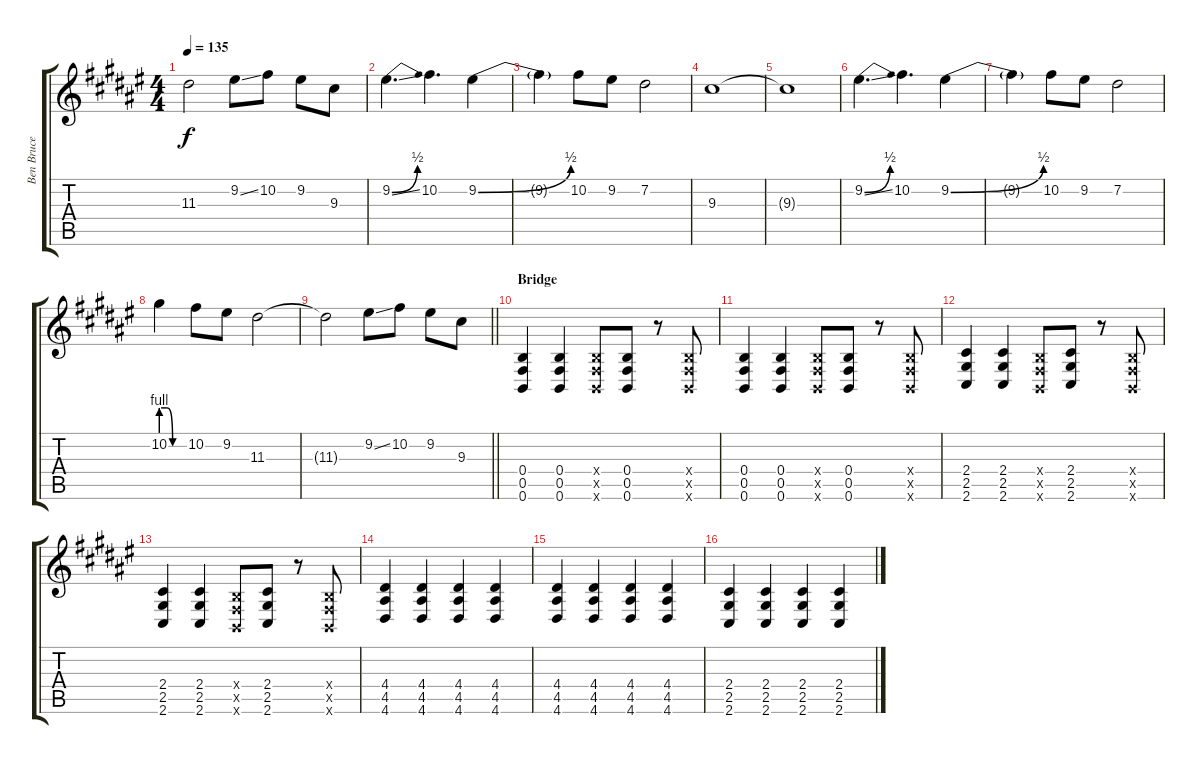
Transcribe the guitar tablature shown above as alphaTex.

\track ("Ben Bruce" "Ben Bruce") {instrument distortionguitar}
\staff {score tabs}
\tuning (Db4 Ab3 E3 B2 Gb2 B1) {hide}
\ts (4 4)
\tempo 135
\clef g2
\ks d#minor
11.3{t}.2{dy f} 9.2{ss}.8 10.2.8 9.2.8 9.3.8 |
9.2{be (bend 0 0 60 2) ss}.4{d} 10.2.4{d} 9.2{be (bend 0 0 60 2)}.4 |
9.2{t}.4 10.2.8 9.2.8 7.2.2 |
9.3.1 |
9.3{t}.1 |
9.2{be (bend 0 0 60 2) ss}.4{d} 10.2.4{d} 9.2{be (bend 0 0 60 2)}.4 |
9.2{t}.4 10.2.8 9.2.8 7.2.2 |
10.2{be (custom 0 4 15 4 30 0 60 0)}.4 10.2.8 9.2.8 11.3.2 |
\barLineRight lightlight
11.3{t}.2 9.2{ss}.8 10.2.8 9.2.8 9.3.8 |
\section ("" "Bridge")
(0.4 0.5 0.6).4 (0.4 0.5 0.6).4 (0.4{x} 0.5{x} 0.6{x}).8 (0.4 0.5 0.6).8 r.8 (0.4{x} 0.5{x} 0.6{x}).8 |
(0.4 0.5 0.6).4 (0.4 0.5 0.6).4 (0.4{x} 0.5{x} 0.6{x}).8 (0.4 0.5 0.6).8 r.8 (0.4{x} 0.5{x} 0.6{x}).8 |
(2.4 2.5 2.6).4 (2.4 2.5 2.6).4 (0.4{x} 0.5{x} 0.6{x}).8 (2.4 2.5 2.6).8 r.8 (0.4{x} 0.5{x} 0.6{x}).8 |
(2.4 2.5 2.6).4 (2.4 2.5 2.6).4 (0.4{x} 0.5{x} 0.6{x}).8 (2.4 2.5 2.6).8 r.8 (0.4{x} 0.5{x} 0.6{x}).8 |
(4.4 4.5 4.6).4 (4.4 4.5 4.6).4 (4.4 4.5 4.6).4 (4.4 4.5 4.6).4 |
(4.4 4.5 4.6).4 (4.4 4.5 4.6).4 (4.4 4.5 4.6).4 (4.4 4.5 4.6).4 |
(2.4 2.5 2.6).4 (2.4 2.5 2.6).4 (2.4 2.5 2.6).4 (2.4 2.5 2.6).4
